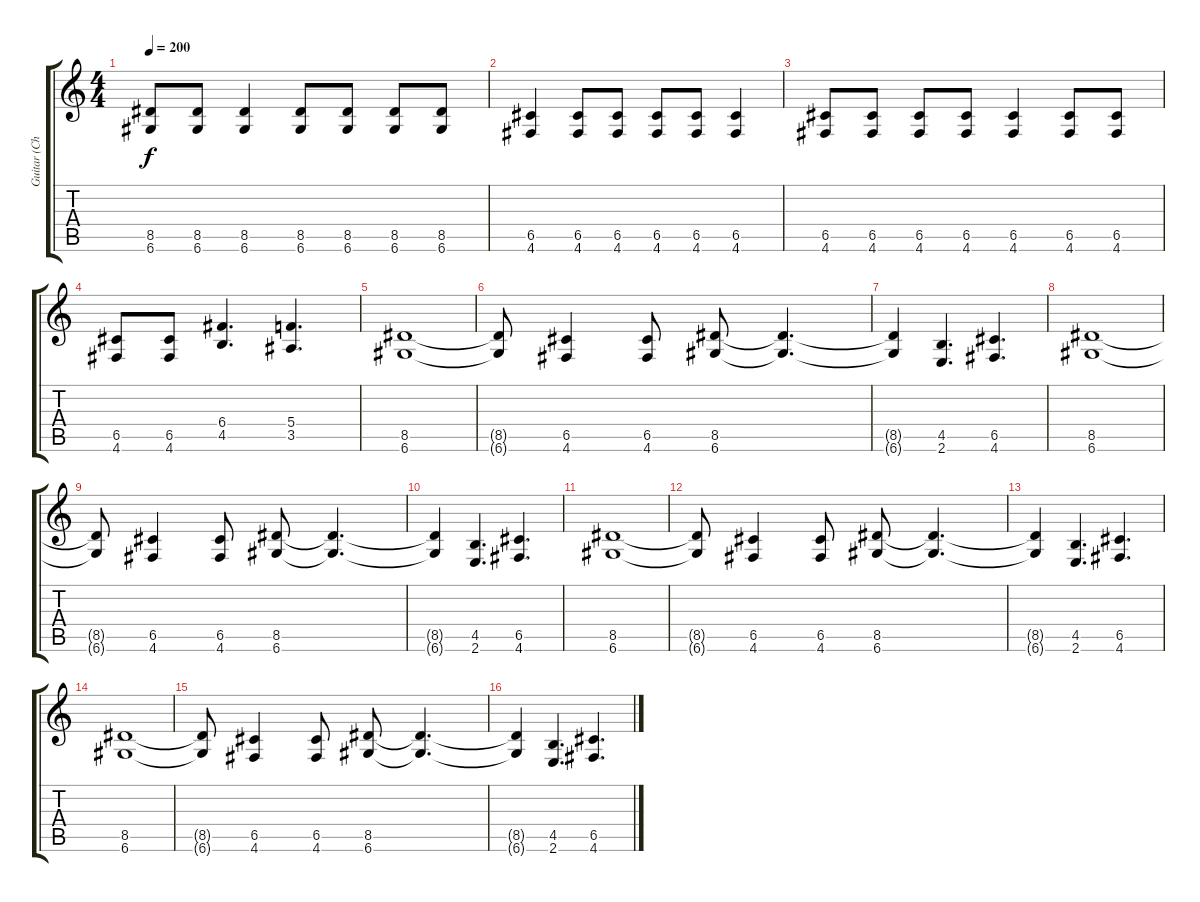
\track ("Guitar (Chord)" "Guitar (Ch") {instrument distortionguitar}
\staff {score tabs}
\tuning (D4 A3 F3 C3 G2 D2) {hide}
\ts (4 4)
\tempo 200
\clef g2
\ks c
(8.5 6.6).8{dy f} (8.5 6.6).8 (8.5 6.6).4 (8.5 6.6).8 (8.5 6.6).8 (8.5 6.6).8 (8.5 6.6).8 |
(6.5 4.6).4 (6.5 4.6).8 (6.5 4.6).8 (6.5 4.6).8 (6.5 4.6).8 (6.5 4.6).4 |
(6.5 4.6).8 (6.5 4.6).8 (6.5 4.6).8 (6.5 4.6).8 (6.5 4.6).4 (6.5 4.6).8 (6.5 4.6).8 |
(6.5 4.6).8 (6.5 4.6).8 (6.4 4.5).4{d} (5.4 3.5).4{d} |
(8.5 6.6).1 |
(8.5{t} 6.6{t}).8 (6.5 4.6).4 (6.5 4.6).8 (8.5 6.6).8 (8.5{t} 6.6{t}).4{d} |
(8.5{t} 6.6{t}).4 (4.5 2.6).4{d} (6.5 4.6).4{d} |
(8.5 6.6).1 |
(8.5{t} 6.6{t}).8 (6.5 4.6).4 (6.5 4.6).8 (8.5 6.6).8 (8.5{t} 6.6{t}).4{d} |
(8.5{t} 6.6{t}).4 (4.5 2.6).4{d} (6.5 4.6).4{d} |
(8.5 6.6).1 |
(8.5{t} 6.6{t}).8 (6.5 4.6).4 (6.5 4.6).8 (8.5 6.6).8 (8.5{t} 6.6{t}).4{d} |
(8.5{t} 6.6{t}).4 (4.5 2.6).4{d} (6.5 4.6).4{d} |
(8.5 6.6).1 |
(8.5{t} 6.6{t}).8 (6.5 4.6).4 (6.5 4.6).8 (8.5 6.6).8 (8.5{t} 6.6{t}).4{d} |
(8.5{t} 6.6{t}).4 (4.5 2.6).4{d} (6.5 4.6).4{d}
